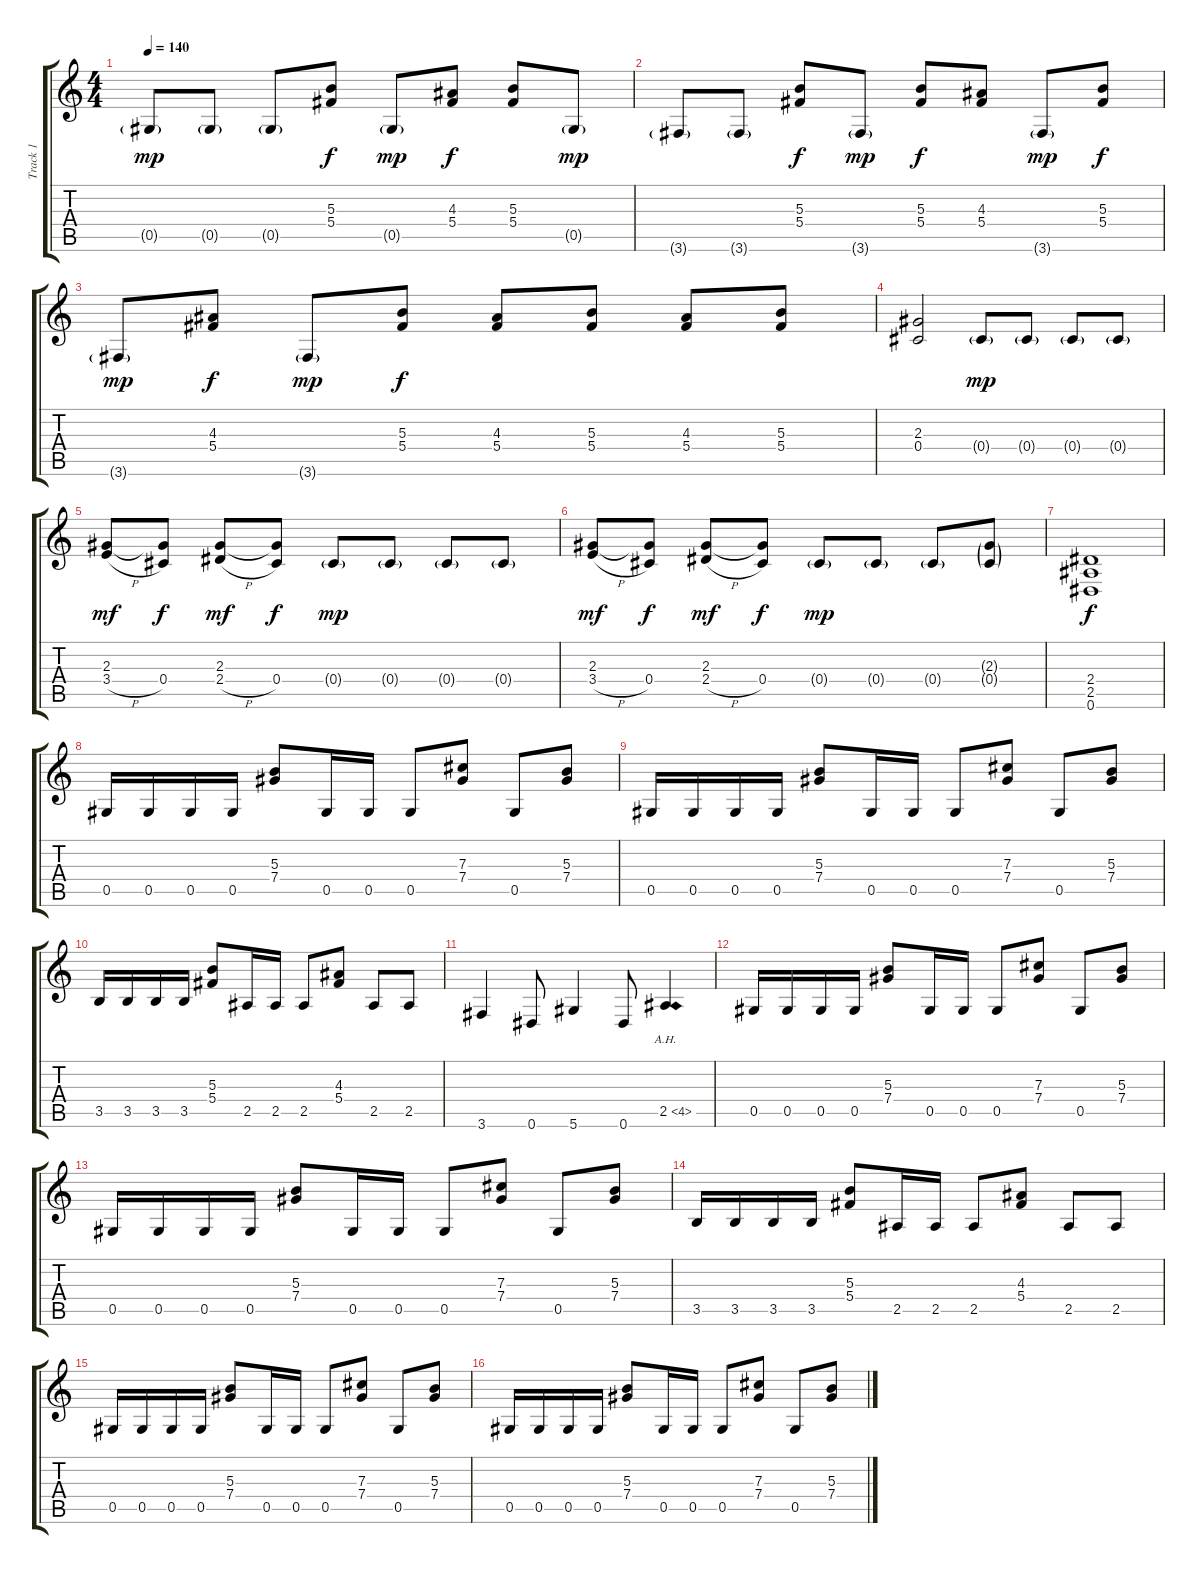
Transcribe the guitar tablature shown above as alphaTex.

\track ("Track 1" "Track 1") {instrument distortionguitar}
\staff {score tabs}
\tuning (Eb4 Bb3 Gb3 Db3 Ab2 Eb2) {hide}
\ts (4 4)
\tempo 140
\clef g2
\ks c
0.5{g}.8{dy mp} 0.5{g}.8 0.5{g}.8 (5.3 5.4).8{dy f} 0.5{g}.8{dy mp} (4.3 5.4).8{dy f} (5.3 5.4).8 0.5{g}.8{dy mp} |
3.6{g}.8 3.6{g}.8 (5.3 5.4).8{dy f} 3.6{g}.8{dy mp} (5.3 5.4).8{dy f} (4.3 5.4).8 3.6{g}.8{dy mp} (5.3 5.4).8{dy f} |
3.6{g}.8{dy mp} (4.3 5.4).8{dy f} 3.6{g}.8{dy mp} (5.3 5.4).8{dy f} (4.3 5.4).8 (5.3 5.4).8 (4.3 5.4).8 (5.3 5.4).8 |
(2.3 0.4).2 0.4{g}.8{dy mp} 0.4{g}.8 0.4{g}.8 0.4{g}.8 |
(2.3 3.4{h}).8{dy mf} (2.3{t} 0.4).8{dy f} (2.3 2.4{h}).8{dy mf} (2.3{t} 0.4).8{dy f} 0.4{g}.8{dy mp} 0.4{g}.8 0.4{g}.8 0.4{g}.8 |
(2.3 3.4{h}).8{dy mf} (2.3{t} 0.4).8{dy f} (2.3 2.4{h}).8{dy mf} (2.3{t} 0.4).8{dy f} 0.4{g}.8{dy mp} 0.4{g}.8 0.4{g}.8 (2.3{g} 0.4{g}).8 |
(2.4 2.5 0.6).1{dy f} |
0.5.16 0.5.16 0.5.16 0.5.16 (5.3 7.4).8 0.5.16 0.5.16 0.5.8 (7.3 7.4).8 0.5.8 (5.3 7.4).8 |
0.5.16 0.5.16 0.5.16 0.5.16 (5.3 7.4).8 0.5.16 0.5.16 0.5.8 (7.3 7.4).8 0.5.8 (5.3 7.4).8 |
3.5.16 3.5.16 3.5.16 3.5.16 (5.3 5.4).8 2.5.16 2.5.16 2.5.8 (4.3 5.4).8 2.5.8 2.5.8 |
3.6.4 0.6.8 5.6.4 0.6.8 2.5{ah 2}.4 |
0.5.16 0.5.16 0.5.16 0.5.16 (5.3 7.4).8 0.5.16 0.5.16 0.5.8 (7.3 7.4).8 0.5.8 (5.3 7.4).8 |
0.5.16 0.5.16 0.5.16 0.5.16 (5.3 7.4).8 0.5.16 0.5.16 0.5.8 (7.3 7.4).8 0.5.8 (5.3 7.4).8 |
3.5.16 3.5.16 3.5.16 3.5.16 (5.3 5.4).8 2.5.16 2.5.16 2.5.8 (4.3 5.4).8 2.5.8 2.5.8 |
0.5.16 0.5.16 0.5.16 0.5.16 (5.3 7.4).8 0.5.16 0.5.16 0.5.8 (7.3 7.4).8 0.5.8 (5.3 7.4).8 |
0.5.16 0.5.16 0.5.16 0.5.16 (5.3 7.4).8 0.5.16 0.5.16 0.5.8 (7.3 7.4).8 0.5.8 (5.3 7.4).8
